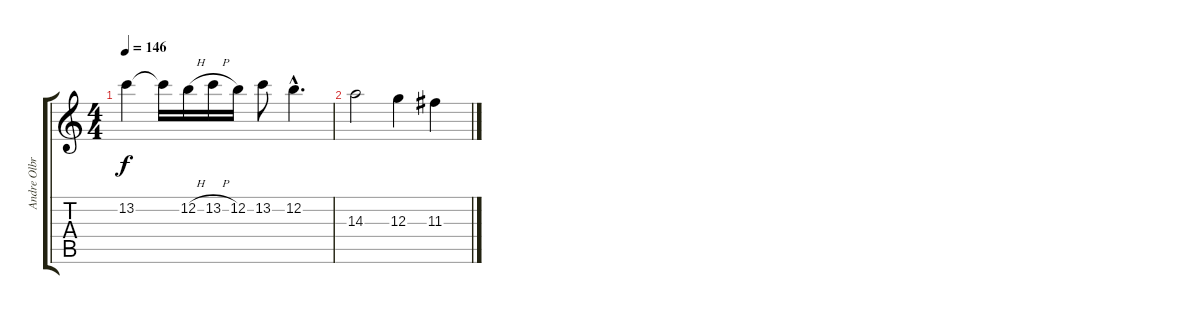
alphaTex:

\track ("Andre Olbrich" "Andre Olbr") {instrument overdrivenguitar}
\staff {score tabs}
\tuning (E4 B3 G3 D3 A2 E2) {hide}
\ts (4 4)
\tempo 146
\clef g2
\ks c
13.2.4{dy f} 13.2{t}.16 12.2{h}.16 13.2{h}.16 12.2.16 13.2.8 12.2{hac}.4{d} |
14.3.2 12.3.4 11.3.4
